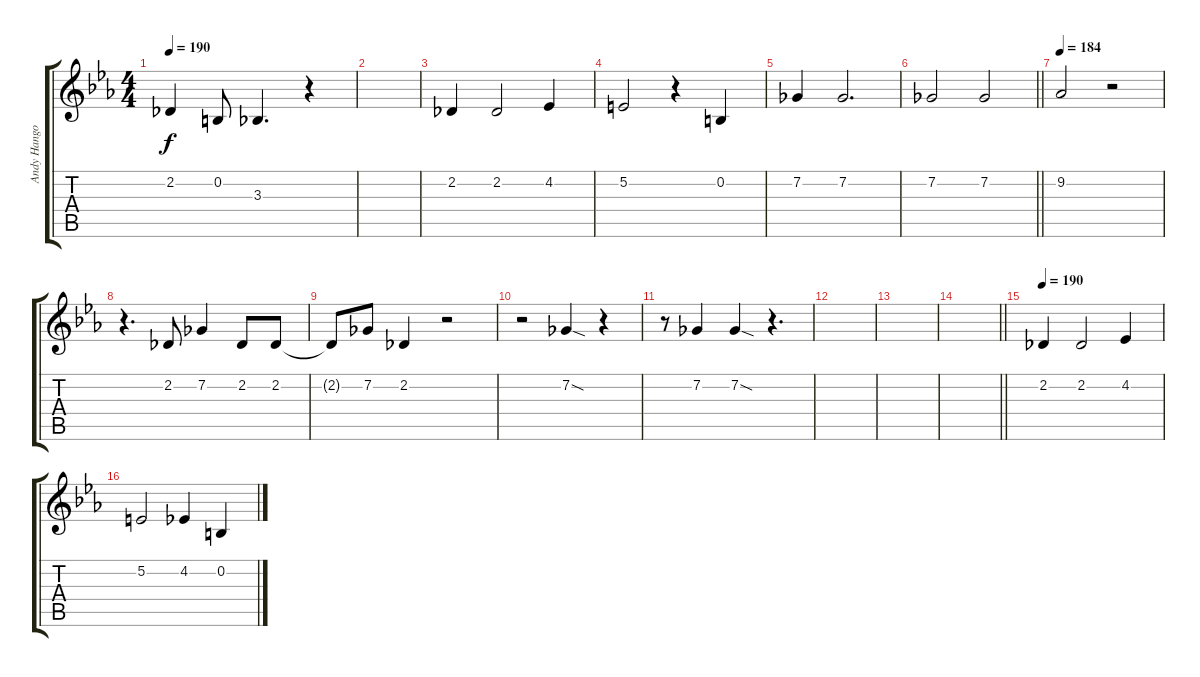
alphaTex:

\track ("Andy Hangover - Lead Vocal" "Andy Hango") {instrument clarinet}
\staff {score tabs}
\tuning (E4 B3 G3 D3 A2 E2) {hide}
\ts (4 4)
\tempo 190
\clef g2
\ks eb
2.2.4{dy f} 0.2.8 3.3.4{d} r.4 |
|
2.2.4 2.2.2 4.2.4 |
5.2.2 r.4 0.2.4 |
7.2.4 7.2.2{d} |
\barLineRight lightlight
7.2.2 7.2.2 |
\tempo 184
9.2.2 r.2 |
r.4{d} 2.2.8 7.2.4 2.2.8 2.2.8 |
2.2{t}.8 7.2.8 2.2.4 r.2 |
r.2 7.2{sod}.4 r.4 |
r.8 7.2.4 7.2{sod}.4 r.4{d} |
|
|
\barLineRight lightlight
|
\tempo 190
2.2.4 2.2.2 4.2.4 |
5.2.2 4.2.4 0.2.4
